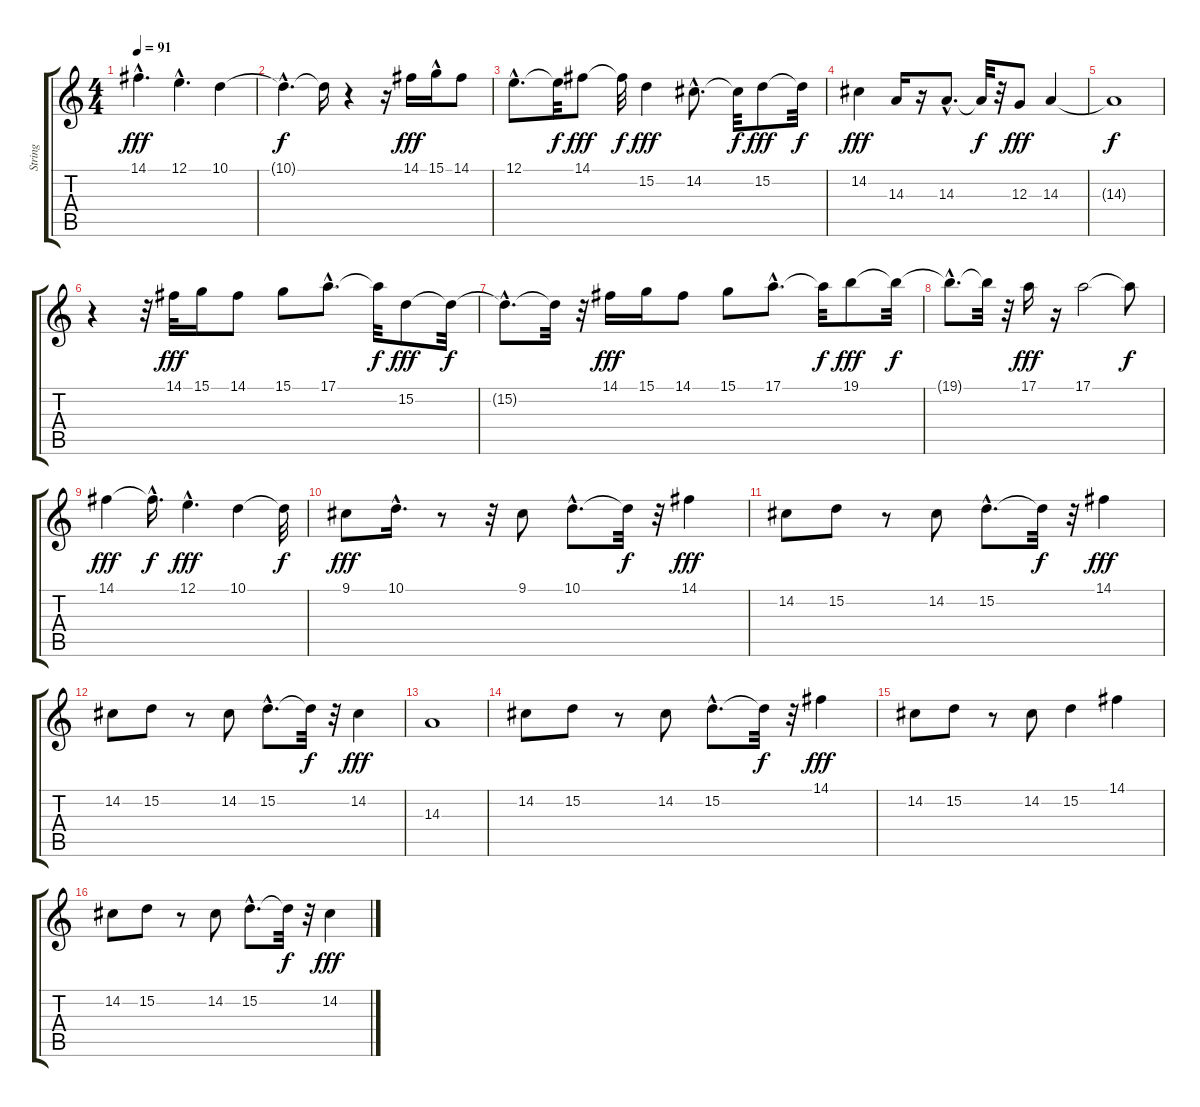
\track ("String" "String") {instrument stringensemble1}
\staff {score tabs}
\tuning (E4 B3 G3 D3 A2 E2) {hide}
\ts (4 4)
\tempo 91
\clef g2
\ks c
14.1{hac}.4{d dy fff} 12.1{hac}.4{d} 10.1.4 |
10.1{hac t}.4{d dy f} 10.1{t}.16 r.4 r.16 14.1.16{dy fff} 15.1{hac}.16 14.1.8 |
12.1{hac}.8{d} 12.1{t}.32{dy f} 14.1.8{dy fff} 14.1{t}.32{dy f} 15.2.4{dy fff} 14.2{hac}.8{d} 14.2{t}.32{dy f} 15.2.8{dy fff} 15.2{t}.32{dy f} |
14.2.4{dy fff} 14.3.16 r.16 14.3{hac}.8{d} 14.3{t}.32{dy f} r.32 12.3.8{dy fff} 14.3.4 |
14.3{t}.1{dy f} |
r.4 r.32 14.1.32{dy fff} 15.1.16 14.1.8 15.1.8 17.1{hac}.8{d} 17.1{t}.32{dy f} 15.2.8{dy fff} 15.2{t}.32{dy f} |
15.2{hac t}.8{d} 15.2{t}.32 r.32 14.1.16{dy fff} 15.1.16 14.1.8 15.1.8 17.1{hac}.8{d} 17.1{t}.32{dy f} 19.1.8{dy fff} 19.1{t}.32{dy f} |
19.1{hac t}.8{d} 19.1{t}.32 r.32 17.1.16{dy fff} r.16 17.1.2 17.1{t}.8{dy f} |
14.1.4{dy fff} 14.1{hac t}.16{d dy f} 12.1{hac}.4{d dy fff} 10.1.4 10.1{t}.32{dy f} |
9.1.8{dy fff} 10.1{hac}.16{d} r.8 r.32 9.1.8 10.1{hac}.8{d} 10.1{t}.32{dy f} r.32 14.1.4{dy fff} |
14.2.8 15.2.8 r.8 14.2.8 15.2{hac}.8{d} 15.2{t}.32{dy f} r.32 14.1.4{dy fff} |
14.2.8 15.2.8 r.8 14.2.8 15.2{hac}.8{d} 15.2{t}.32{dy f} r.32 14.2.4{dy fff} |
14.3.1 |
14.2.8 15.2.8 r.8 14.2.8 15.2{hac}.8{d} 15.2{t}.32{dy f} r.32 14.1.4{dy fff} |
14.2.8 15.2.8 r.8 14.2.8 15.2.4 14.1.4 |
14.2.8 15.2.8 r.8 14.2.8 15.2{hac}.8{d} 15.2{t}.32{dy f} r.32 14.2.4{dy fff}
